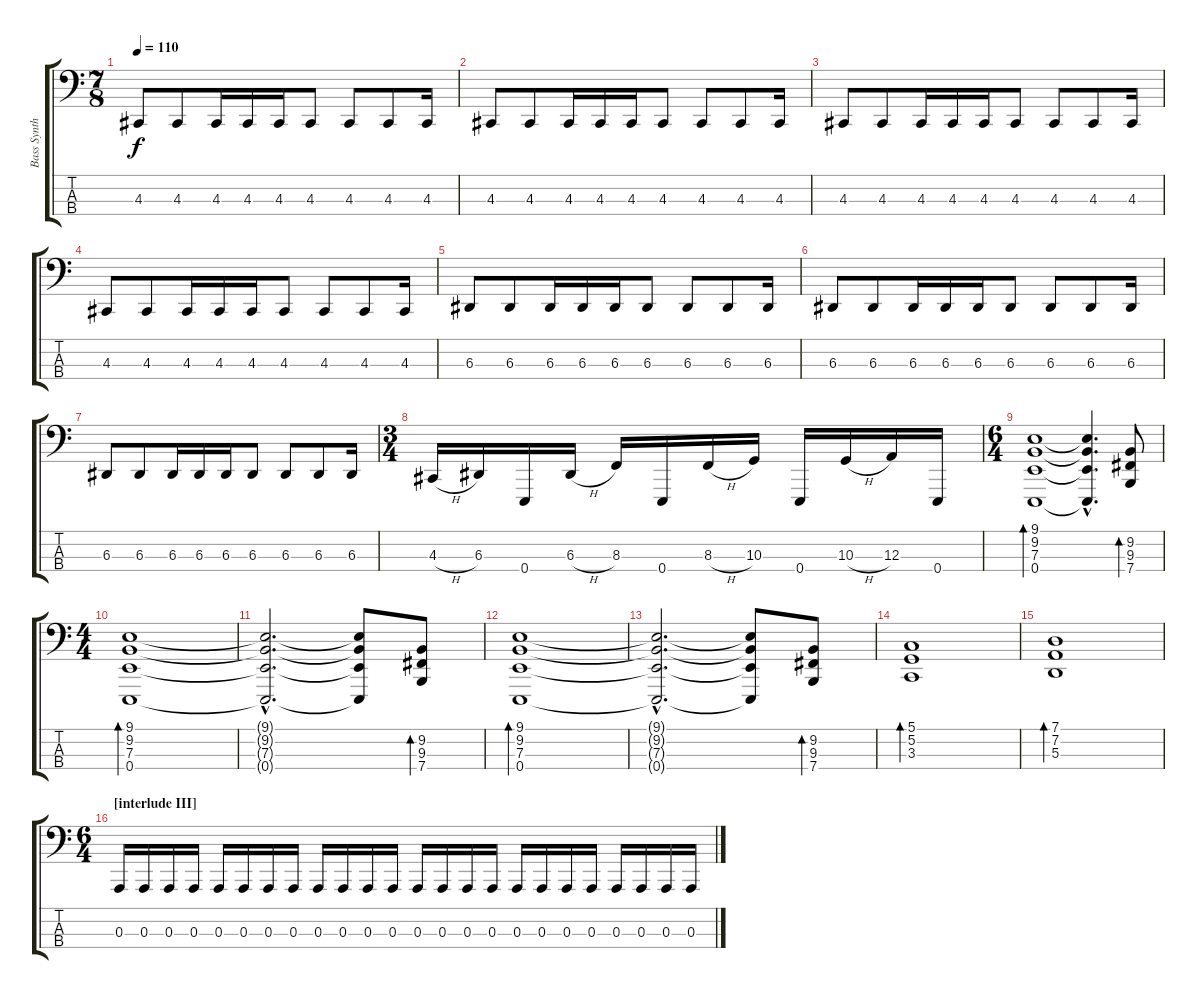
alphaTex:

\track ("Bass Synth" "Bass Synth") {instrument lead8bassandlead}
\staff {score tabs}
\tuning (G2 D2 A1 E1) {hide}
\ts (7 8)
\tempo 110
\clef f4
\ks c
4.3.8{dy f} 4.3.8 4.3.16 4.3.16 4.3.16 4.3.8 4.3.8 4.3.8 4.3.16 |
4.3.8 4.3.8 4.3.16 4.3.16 4.3.16 4.3.8 4.3.8 4.3.8 4.3.16 |
4.3.8 4.3.8 4.3.16 4.3.16 4.3.16 4.3.8 4.3.8 4.3.8 4.3.16 |
4.3.8 4.3.8 4.3.16 4.3.16 4.3.16 4.3.8 4.3.8 4.3.8 4.3.16 |
6.3.8 6.3.8 6.3.16 6.3.16 6.3.16 6.3.8 6.3.8 6.3.8 6.3.16 |
6.3.8 6.3.8 6.3.16 6.3.16 6.3.16 6.3.8 6.3.8 6.3.8 6.3.16 |
6.3.8 6.3.8 6.3.16 6.3.16 6.3.16 6.3.8 6.3.8 6.3.8 6.3.16 |
\ts (3 4)
4.3{h}.16 6.3.16 0.4.16 6.3{h}.16 8.3.16 0.4.16 8.3{h}.16 10.3.16 0.4.16 10.3{h}.16 12.3.16 0.4.16 |
\ts (6 4)
(9.1 9.2 7.3 0.4).1{bd 60} (9.1{hac t} 9.2{hac t} 7.3{hac t} 0.4{hac t}).4{d} (9.2 9.3 7.4).8{bd 60} |
\ts (4 4)
(9.1 9.2 7.3 0.4).1{bd 60} |
(9.1{hac t} 9.2{hac t} 7.3{hac t} 0.4{hac t}).2{d} (9.1{t} 9.2{t} 7.3{t} 0.4{t}).8 (9.2 9.3 7.4).8{bd 60} |
(9.1 9.2 7.3 0.4).1{bd 60} |
(9.1{hac t} 9.2{hac t} 7.3{hac t} 0.4{hac t}).2{d} (9.1{t} 9.2{t} 7.3{t} 0.4{t}).8 (9.2 9.3 7.4).8{bd 60} |
(5.1 5.2 3.3).1{bd 60} |
(7.1 7.2 5.3).1{bd 60} |
\ts (6 4)
\section ("" "[interlude III]")
0.3.16 0.3.16 0.3.16 0.3.16 0.3.16 0.3.16 0.3.16 0.3.16 0.3.16 0.3.16 0.3.16 0.3.16 0.3.16 0.3.16 0.3.16 0.3.16 0.3.16 0.3.16 0.3.16 0.3.16 0.3.16 0.3.16 0.3.16 0.3.16
